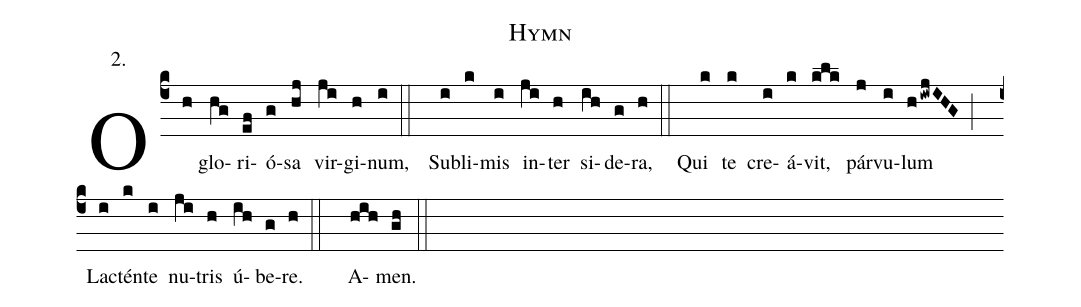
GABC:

name: Hymn;
annotation:2.;
%%
(c4) O(h) glo(hg)ri(ef)ó(g)sa(hj) vir(ji)gi(h)num,(i::) Sub(i)li(k)mis(i) in(ji)ter(h) si(ih)de(g)ra,(h::)
Qui(k) te(k) cre(i)á(k)vit,(klk) pár(j)vu(i)lum(hiwjIHG;) Lac(i)tén(k)te(i) nu(ji)tris(h) ú(ih)be(g)re.(h::) A(hih)men.(gh::)
